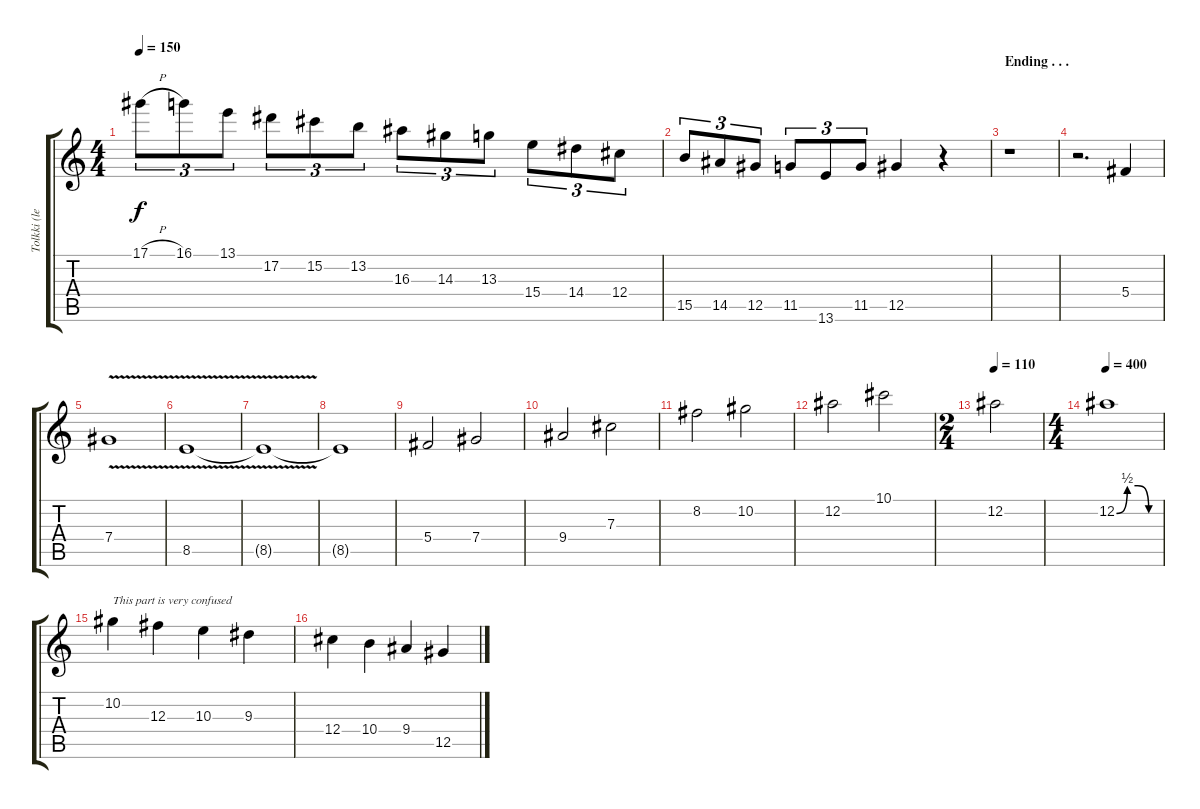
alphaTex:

\track ("Tolkki (lead)" "Tolkki (le") {instrument overdrivenguitar}
\staff {score tabs}
\tuning (Eb4 Bb3 Gb3 Db3 Ab2 Eb2) {hide}
\ts (4 4)
\tempo 150
\clef g2
\ks c
17.1{h}.8{tu (3 2) dy f} 16.1.8{tu (3 2)} 13.1.8{tu (3 2)} 17.2.8{tu (3 2)} 15.2.8{tu (3 2)} 13.2.8{tu (3 2)} 16.3.8{tu (3 2)} 14.3.8{tu (3 2)} 13.3.8{tu (3 2)} 15.4.8{tu (3 2)} 14.4.8{tu (3 2)} 12.4.8{tu (3 2)} |
15.5.8{tu (3 2)} 14.5.8{tu (3 2)} 12.5.8{tu (3 2)} 11.5.8{tu (3 2)} 13.6.8{tu (3 2)} 11.5.8{tu (3 2)} 12.5.4 r.4 |
\section ("" "Ending . . .")
r.1 |
r.2{d volume 12} 5.4.4 |
7.4{v}.1 |
8.5{v}.1 |
8.5{t}.1 |
8.5{t}.1 |
5.4.2 7.4.2 |
9.4.2 7.3.2 |
8.2.2 10.2.2 |
12.2.2 10.1.2 |
\ts (2 4)
\tempo 110
12.2.2 |
\ts (4 4)
\tempo 400
12.2{be (custom 0 0 15 2 30 2 45 0 60 0)}.1 |
10.2.4{txt "This part is very confused"} 12.3.4 10.3.4 9.3.4 |
12.4.4 10.4.4 9.4.4 12.5.4
